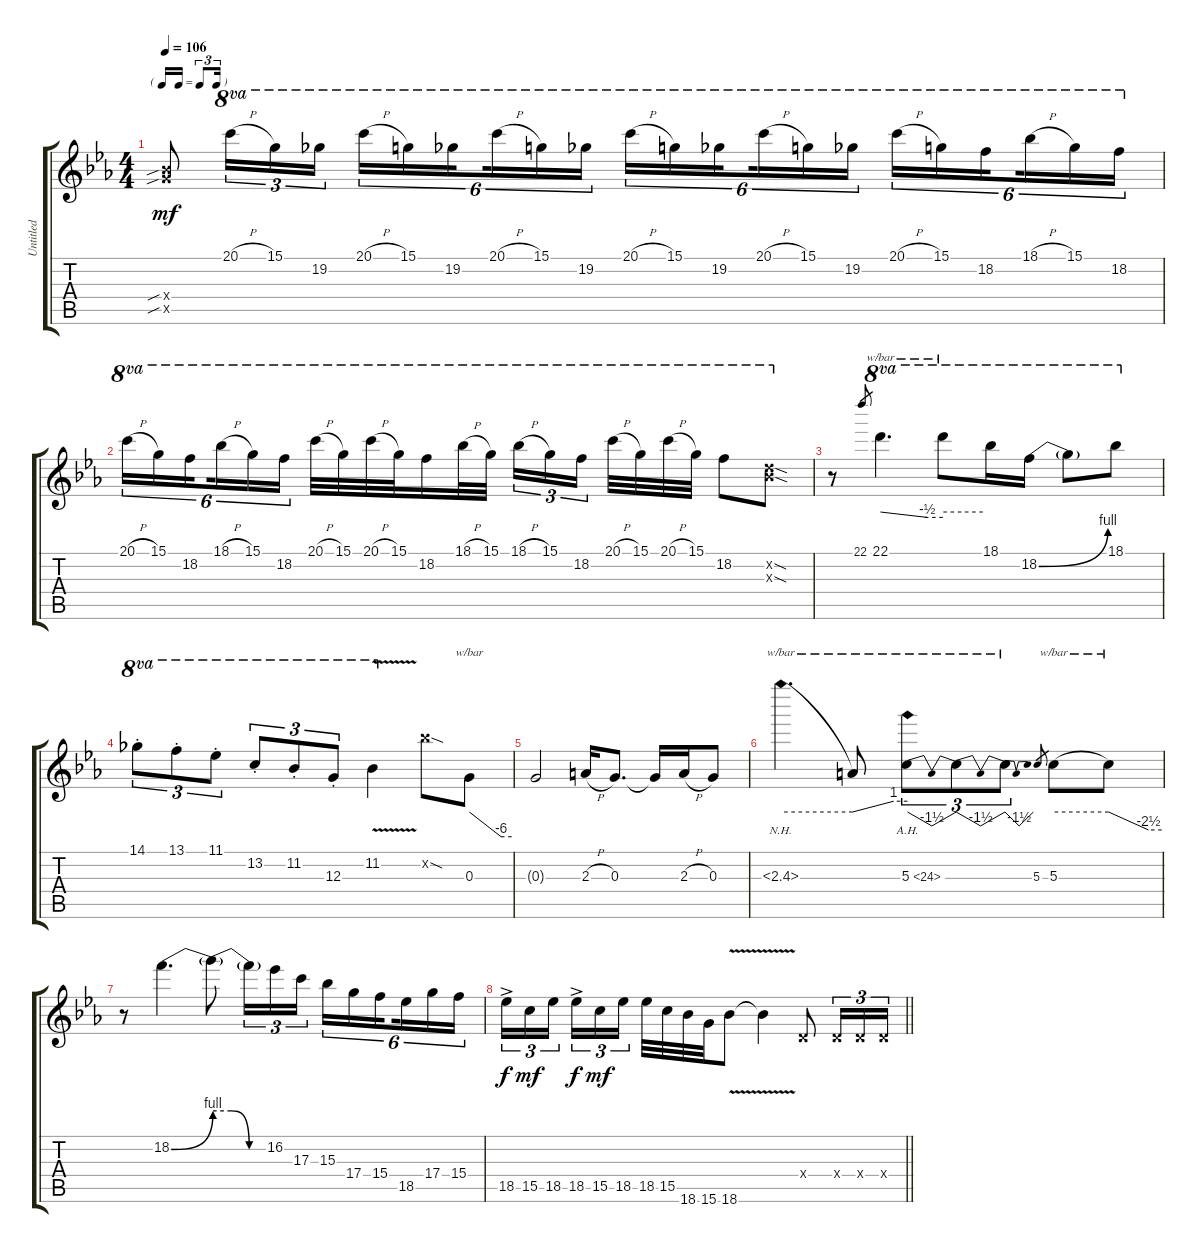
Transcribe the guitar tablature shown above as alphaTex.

\track ("Untitled" "Untitled") {instrument distortionguitar}
\staff {score tabs}
\tuning (E4 B3 G3 D3 A2 E2) {hide}
\ts (4 4)
\tf triplet16th
\tempo 106
\clef g2
\ks eb
(8.4{sib x} 10.5{sib x}).8{dy mf} 20.1{h}.16{tu (3 2) ot 8va} 15.1.16{tu (3 2) ot 8va} 19.2.16{tu (3 2) ot 8va} 20.1{h}.16{tu (6 4) ot 8va} 15.1.16{tu (6 4) ot 8va} 19.2.16{tu (6 4) ot 8va beam splitsecondary} 20.1{h}.16{tu (6 4) ot 8va} 15.1.16{tu (6 4) ot 8va} 19.2.16{tu (6 4) ot 8va} 20.1{h}.16{tu (6 4) ot 8va} 15.1.16{tu (6 4) ot 8va} 19.2.16{tu (6 4) ot 8va beam splitsecondary} 20.1{h}.16{tu (6 4) ot 8va} 15.1.16{tu (6 4) ot 8va} 19.2.16{tu (6 4) ot 8va} 20.1{h}.16{tu (6 4) ot 8va} 15.1.16{tu (6 4) ot 8va} 18.2.16{tu (6 4) ot 8va beam splitsecondary} 18.1{h}.16{tu (6 4) ot 8va} 15.1.16{tu (6 4) ot 8va} 18.2.16{tu (6 4) ot 8va} |
20.1{h}.16{tu (6 4) ot 8va} 15.1.16{tu (6 4) ot 8va} 18.2.16{tu (6 4) ot 8va beam splitsecondary} 18.1{h}.16{tu (6 4) ot 8va} 15.1.16{tu (6 4) ot 8va} 18.2.16{tu (6 4) ot 8va} 20.1{h}.32{ot 8va} 15.1.32{ot 8va} 20.1{h}.32{ot 8va} 15.1.32{ot 8va} 18.2.16{ot 8va} 18.1{h}.32{ot 8va} 15.1.32{ot 8va} 18.1{h}.16{tu (3 2) ot 8va} 15.1.16{tu (3 2) ot 8va} 18.2.16{tu (3 2) ot 8va beam splitsecondary} 20.1{h}.32{ot 8va} 15.1.32{ot 8va} 20.1{h}.32{ot 8va} 15.1.32{ot 8va} 18.2.8{ot 8va} (15.2{sod x} 15.3{sod x}).8{ot 8va} |
r.8 22.1.8{gr} 22.1.4{d tbe (custom default 0 0 45 -2 60 -2) ot 8va} 22.1{t}.8{tbe (hold default 0 0 60 0) ot 8va} 18.1.16{ot 8va} 18.2{be (bend 0 0 60 4)}.16{ot 8va} 18.2{t}.8{ot 8va} 18.1.8{ot 8va} |
14.1{st}.8{tu (3 2) ot 8va} 13.1{st}.8{tu (3 2) ot 8va} 11.1{st}.8{tu (3 2) ot 8va} 13.2{st}.8{tu (3 2) ot 8va} 11.2{st}.8{tu (3 2) ot 8va} 12.3{st}.8{tu (3 2) ot 8va} 11.2{v}.4{ot 8va} 11.2{sod x}.8 0.3.8{tbe (custom default 0 0 45 -24 60 -24)} |
0.3{t}.2 2.3{h}.16 0.3.8{d} 0.3{t}.16 2.3{h}.16 0.3.8 |
2.3{nh}.4{d tbe (hold default 0 0 60 0)} 2.3{t}.8{tbe (custom default 0 0 45 4 60 4)} 5.3{ah 19}.8{tu (3 2) tbe (dip default 0 0 30 -6 60 0)} 5.3{t}.8{tu (3 2) tbe (dip default 0 0 30 -6 60 0)} 5.3{t}.8{tu (3 2) tbe (dip default 0 0 30 -6 60 0)} 5.3.8{gr} 5.3.8{tbe (hold default 0 0 60 0)} 5.3{t}.8{tbe (custom default 0 0 45 -10 60 -10)} |
r.8 18.2{be (bend 0 0 60 4)}.4{d} 18.2{be (custom 0 4 20 4 40 0 60 0) t}.8 18.2{t}.16{tu (3 2)} 16.2.16{tu (3 2)} 17.3.16{tu (3 2)} 15.3.16{tu (6 4)} 17.4.16{tu (6 4)} 15.4.16{tu (6 4) beam splitsecondary} 18.5.16{tu (6 4)} 17.4.16{tu (6 4)} 15.4.16{tu (6 4)} |
\barLineRight lightlight
18.5{ac}.16{tu (3 2) dy f} 15.5.16{tu (3 2) dy mf} 18.5.16{tu (3 2) beam splitsecondary} 18.5{ac}.16{tu (3 2) dy f} 15.5.16{tu (3 2) dy mf} 18.5.16{tu (3 2)} 18.5.32 15.5.32 18.6.32 15.6.32 18.6{v}.8 18.6{v t}.4 0.4{x}.8 0.4{x}.16{tu (3 2)} 0.4{x}.16{tu (3 2)} 0.4{x}.16{tu (3 2)}
